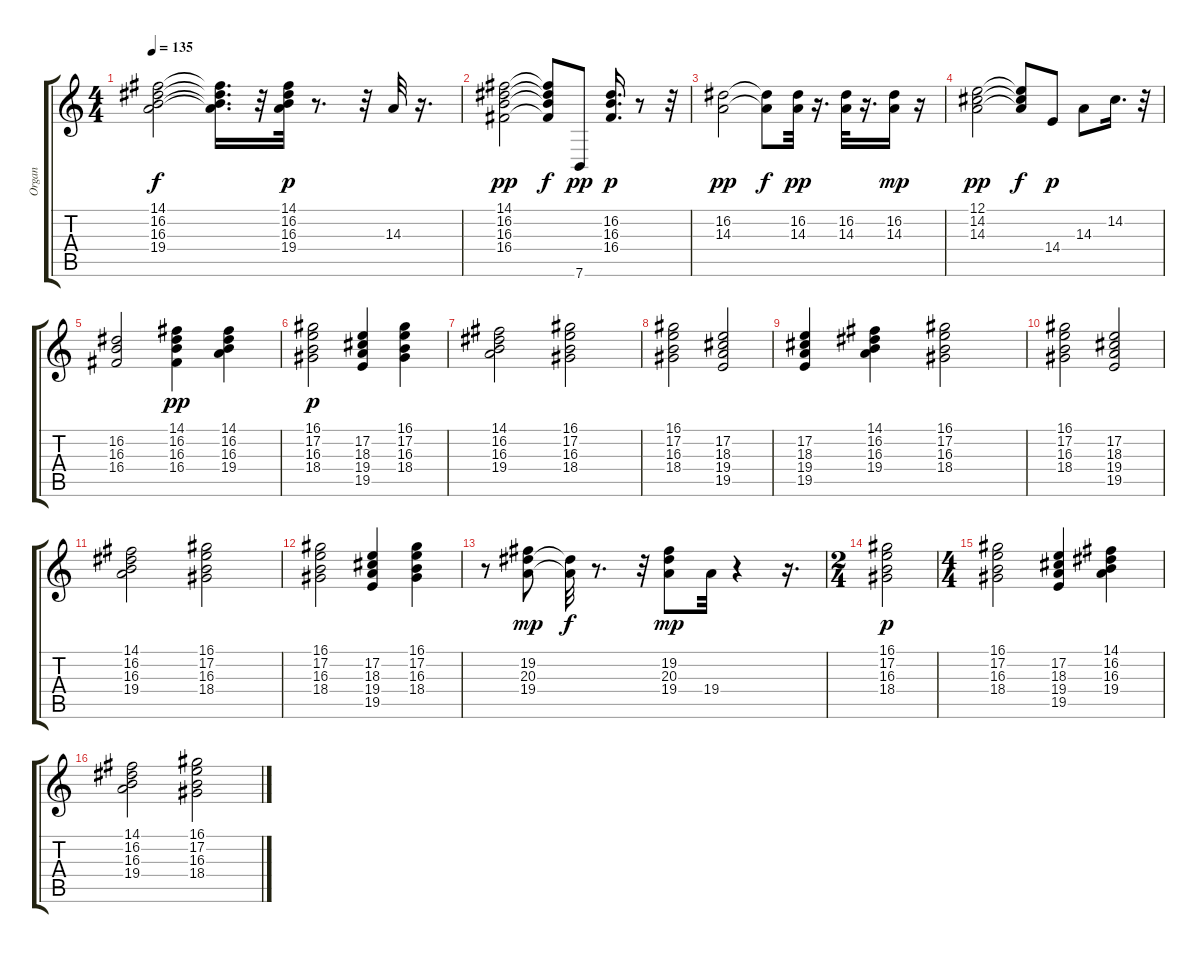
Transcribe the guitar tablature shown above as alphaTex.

\track ("Organ" "Organ") {instrument rockorgan}
\staff {score tabs}
\tuning (E4 B3 G3 D3 A2 E2) {hide}
\ts (4 4)
\tempo 135
\clef g2
\ks c
(14.1{t} 16.2{t} 16.3{t} 19.4{t}).2{dy f} (14.1{t} 16.2{t} 16.3{t} 19.4{t}).16{d} r.32 (14.1 16.2 16.3 19.4).32{dy p} r.8{d} r.32 14.3.32 r.16{d} |
(14.1 16.2 16.3 16.4).2{dy pp} (14.1{t} 16.2{t} 16.3{t} 16.4{t}).8{dy f} 7.6.8{dy pp} (16.2 16.3 16.4).16{d dy p} r.8 r.32 |
(16.2 14.3).2{dy pp} (16.2{t} 14.3{t}).8{dy f} (16.2 14.3).32{dy pp} r.16{d} (16.2 14.3).32 r.16{d} (16.2 14.3).16{dy mp} r.16 |
(12.1 14.2 14.3).2{dy pp} (12.1{t} 14.2{t} 14.3{t}).8{dy f} 14.4.8{dy p} 14.3.8 14.2.16{d} r.32 |
(16.2 16.3 16.4).2 (14.1 16.2 16.3 16.4).4{dy pp} (14.1 16.2 16.3 19.4).4 |
(16.1 17.2 16.3 18.4).2{dy p} (17.2 18.3 19.4 19.5).4 (16.1 17.2 16.3 18.4).4 |
(14.1 16.2 16.3 19.4).2 (16.1 17.2 16.3 18.4).2 |
(16.1 17.2 16.3 18.4).2 (17.2 18.3 19.4 19.5).2 |
(17.2 18.3 19.4 19.5).4 (14.1 16.2 16.3 19.4).4 (16.1 17.2 16.3 18.4).2 |
(16.1 17.2 16.3 18.4).2 (17.2 18.3 19.4 19.5).2 |
(14.1 16.2 16.3 19.4).2 (16.1 17.2 16.3 18.4).2 |
(16.1 17.2 16.3 18.4).2 (17.2 18.3 19.4 19.5).4 (16.1 17.2 16.3 18.4).4 |
r.8 (19.2 20.3 19.4).8{dy mp} (20.3{t} 19.4{t}).32{dy f} r.8{d} r.32 (19.2 20.3 19.4).8{dy mp} 19.4.32 r.4 r.16{d} |
\ts (2 4)
(16.1 17.2 16.3 18.4).2{dy p} |
\ts (4 4)
(16.1 17.2 16.3 18.4).2 (17.2 18.3 19.4 19.5).4 (14.1 16.2 16.3 19.4).4 |
(14.1 16.2 16.3 19.4).2 (16.1 17.2 16.3 18.4).2
